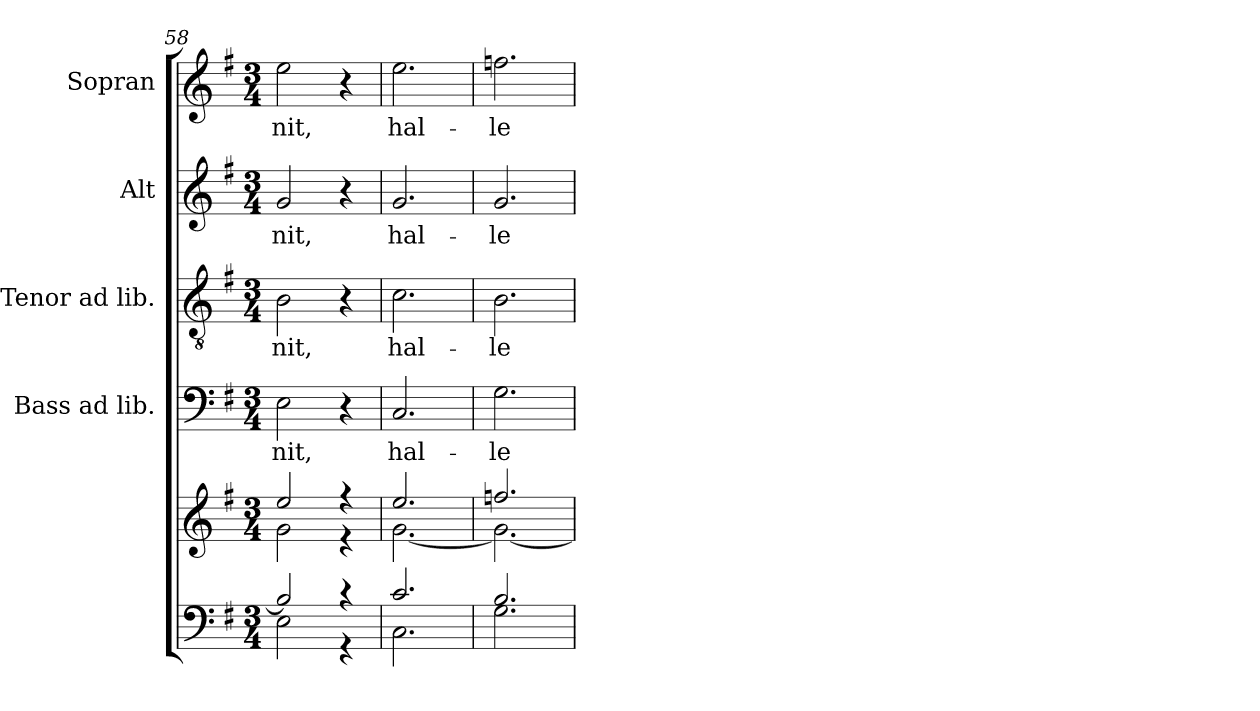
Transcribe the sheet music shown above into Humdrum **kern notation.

**kern	**kern	**kern	**text	**kern	**text	**kern	**text	**kern	**text
*part5	*part5	*part4	*part4	*part3	*part3	*part2	*part2	*part1	*part1
*staff6	*staff5	*staff4	*staff4	*staff3	*staff3	*staff2	*staff2	*staff1	*staff1
*	*	*I"Bass ad lib.	*	*I"Tenor ad lib.	*	*I"Alt	*	*I"Sopran	*
*	*	*I'B.	*	*I'T.	*	*I'A.	*	*I'S.	*
*clefF4	*clefG2	*clefF4	*	*clefGv2	*	*clefG2	*	*clefG2	*
*k[f#]	*k[f#]	*k[f#]	*	*k[f#]	*	*k[f#]	*	*k[f#]	*
*G:	*G:	*G:	*	*G:	*	*G:	*	*G:	*
*M3/4	*M3/4	*M3/4	*	*M3/4	*	*M3/4	*	*M3/4	*
=58	=58	=58	=58	=58	=58	=58	=58	=58	=58
*^	*^	*	*	*	*	*	*	*	*
!	!	!	!	!	!LO:LY:b	!	!LO:LY:b	!	!LO:LY:b	!	!LO:LY:b
2B/]	2E\	2ee/	2g\	2E\	-nit,	2B\	-nit,	2g/	-nit,	2ee\	-nit,
4r	4r	4r	4r	4r	.	4r	.	4r	.	4r	.
=59	=59	=59	=59	=59	=59	=59	=59	=59	=59	=59	=59
!	!	!	!	!	!LO:LY:b	!	!LO:LY:b	!	!LO:LY:b	!	!LO:LY:b
2.c/	2.C\	2.ee/	[<2.g\	2.C/	hal-	2.c\	hal-	2.g/	hal-	2.ee\	hal-
=60	=60	=60	=60	=60	=60	=60	=60	=60	=60	=60	=60
!	!	!	!	!	!LO:LY:b	!	!LO:LY:b	!	!LO:LY:b	!	!LO:LY:b
2.B/	2.G\	2.ffn/	2.g\_	2.G\	-le-	2.B\	-le-	2.g/	-le-	2.ffn\	-le-
*v	*v	*	*	*	*	*	*	*	*	*	*
*	*v	*v	*	*	*	*	*	*	*	*
=	=	=	=	=	=	=	=	=	=
*-	*-	*-	*-	*-	*-	*-	*-	*-	*-
